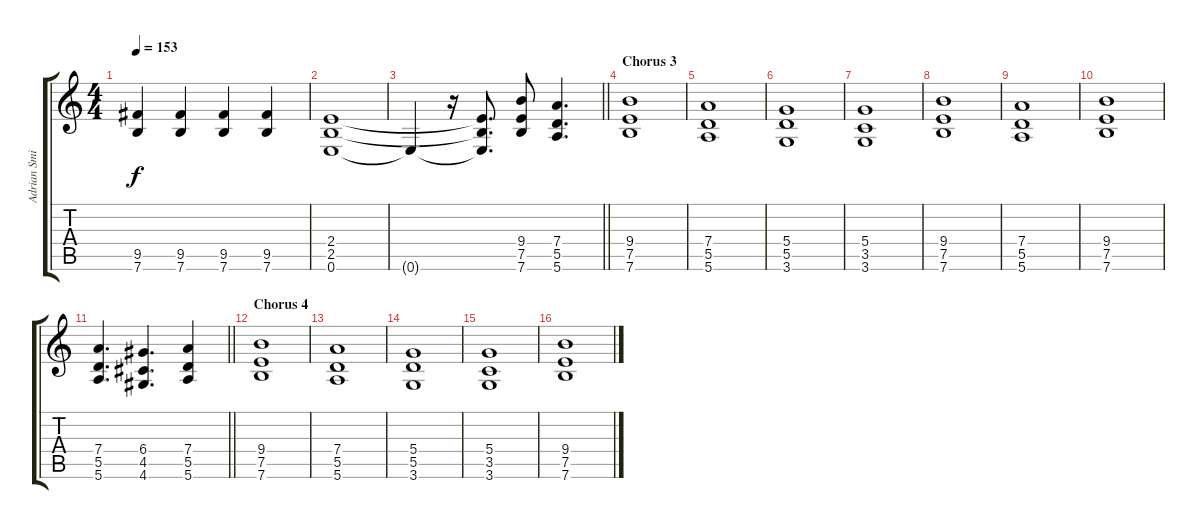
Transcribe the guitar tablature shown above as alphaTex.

\track ("Adrian Smith" "Adrian Smi") {instrument overdrivenguitar}
\staff {score tabs}
\tuning (E4 B3 G3 D3 A2 E2) {hide}
\ts (4 4)
\tempo 153
\clef g2
\ks c
(9.5 7.6).4{dy f} (9.5 7.6).4 (9.5 7.6).4 (9.5 7.6).4 |
(2.4 2.5 0.6).1 |
\barLineRight lightlight
0.6{t}.4 r.16 (2.4{t} 2.5{t} 0.6{t}).8{d} (9.4 7.5 7.6).8 (7.4 5.5 5.6).4{d} |
\section ("" "Chorus 3")
(9.4 7.5 7.6).1 |
(7.4 5.5 5.6).1 |
(5.4 5.5 3.6).1 |
(5.4 3.5 3.6).1 |
(9.4 7.5 7.6).1 |
(7.4 5.5 5.6).1 |
(9.4 7.5 7.6).1 |
\barLineRight lightlight
(7.4 5.5 5.6).4{d} (6.4 4.5 4.6).4{d} (7.4 5.5 5.6).4 |
\section ("" "Chorus 4")
(9.4 7.5 7.6).1 |
(7.4 5.5 5.6).1 |
(5.4 5.5 3.6).1 |
(5.4 3.5 3.6).1 |
(9.4 7.5 7.6).1
